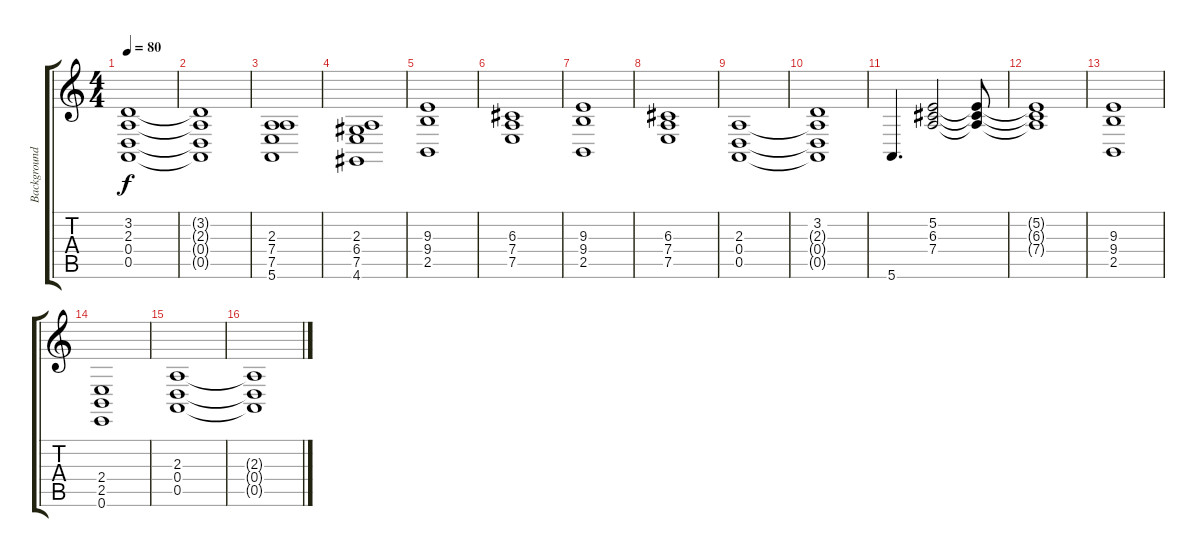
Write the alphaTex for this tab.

\track ("Background drones" "Background") {instrument pad2warm}
\staff {score tabs}
\tuning (E4 B3 G3 D3 A2 E2) {hide}
\ts (4 4)
\tempo 80
\clef g2
\ks c
(3.2 2.3 0.4 0.5).1{dy f} |
(3.2{t} 2.3{t} 0.4{t} 0.5{t}).1 |
(2.3 7.4 7.5 5.6).1 |
(2.3 6.4 7.5 4.6).1 |
(9.3 9.4 2.5).1 |
(6.3 7.4 7.5).1 |
(9.3 9.4 2.5).1 |
(6.3 7.4 7.5).1 |
(2.3 0.4 0.5).1 |
(3.2 2.3{t} 0.4{t} 0.5{t}).1 |
5.6.4{d} (5.2 6.3 7.4).2 (5.2{t} 6.3{t} 7.4{t}).8 |
(5.2{t} 6.3{t} 7.4{t}).1 |
(9.3 9.4 2.5).1 |
(2.4 2.5 0.6).1 |
(2.3 0.4 0.5).1 |
(2.3{t} 0.4{t} 0.5{t}).1
